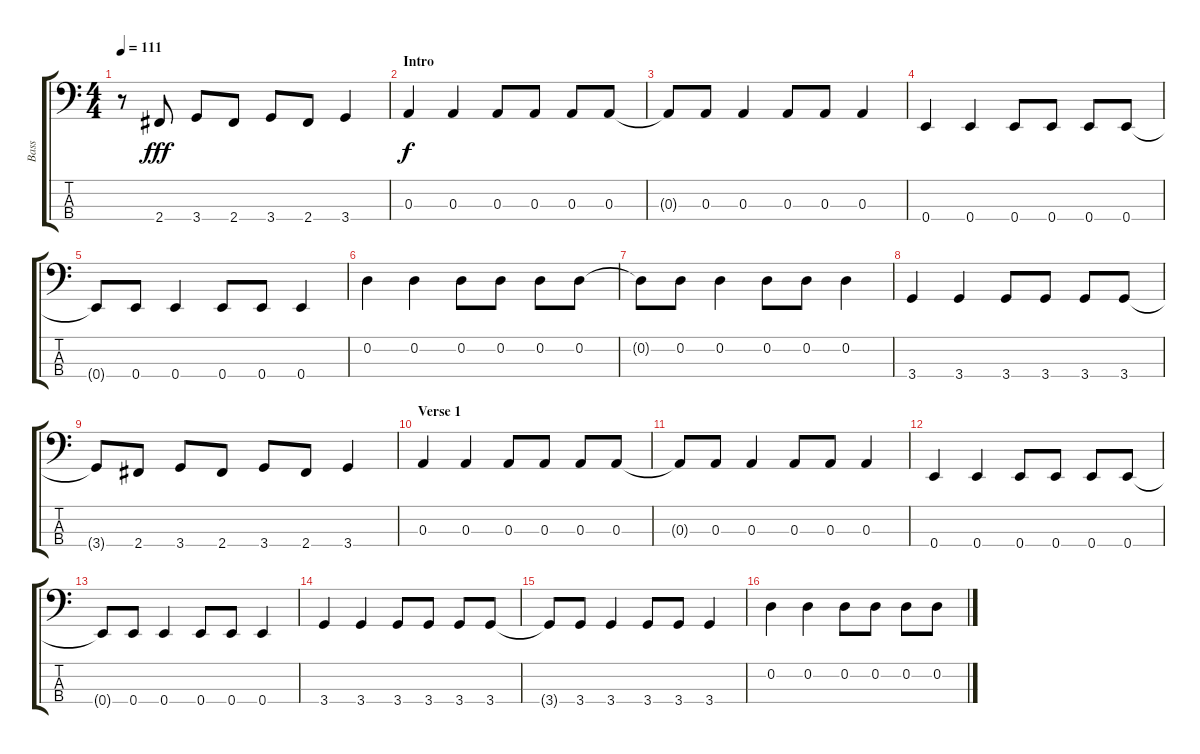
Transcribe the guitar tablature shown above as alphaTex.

\track ("Bass" "Bass") {instrument electricbasspick}
\staff {score tabs}
\tuning (G2 D2 A1 E1) {hide}
\ts (4 4)
\tempo 111
\clef f4
\ks c
r.8{dy fff instrument electricbasspick} 2.4.8 3.4.8 2.4.8 3.4.8 2.4.8 3.4.4 |
\section ("" "Intro")
0.3.4{dy f} 0.3.4 0.3.8 0.3.8 0.3.8 0.3.8 |
0.3{t}.8 0.3.8 0.3.4 0.3.8 0.3.8 0.3.4 |
0.4.4 0.4.4 0.4.8 0.4.8 0.4.8 0.4.8 |
0.4{t}.8 0.4.8 0.4.4 0.4.8 0.4.8 0.4.4 |
0.2.4 0.2.4 0.2.8 0.2.8 0.2.8 0.2.8 |
0.2{t}.8 0.2.8 0.2.4 0.2.8 0.2.8 0.2.4 |
3.4.4 3.4.4 3.4.8 3.4.8 3.4.8 3.4.8 |
3.4{t}.8 2.4.8 3.4.8 2.4.8 3.4.8 2.4.8 3.4.4 |
\section ("" "Verse 1")
0.3.4 0.3.4 0.3.8 0.3.8 0.3.8 0.3.8 |
0.3{t}.8 0.3.8 0.3.4 0.3.8 0.3.8 0.3.4 |
0.4.4 0.4.4 0.4.8 0.4.8 0.4.8 0.4.8 |
0.4{t}.8 0.4.8 0.4.4 0.4.8 0.4.8 0.4.4 |
3.4.4 3.4.4 3.4.8 3.4.8 3.4.8 3.4.8 |
3.4{t}.8 3.4.8 3.4.4 3.4.8 3.4.8 3.4.4 |
0.2.4 0.2.4 0.2.8 0.2.8 0.2.8 0.2.8
